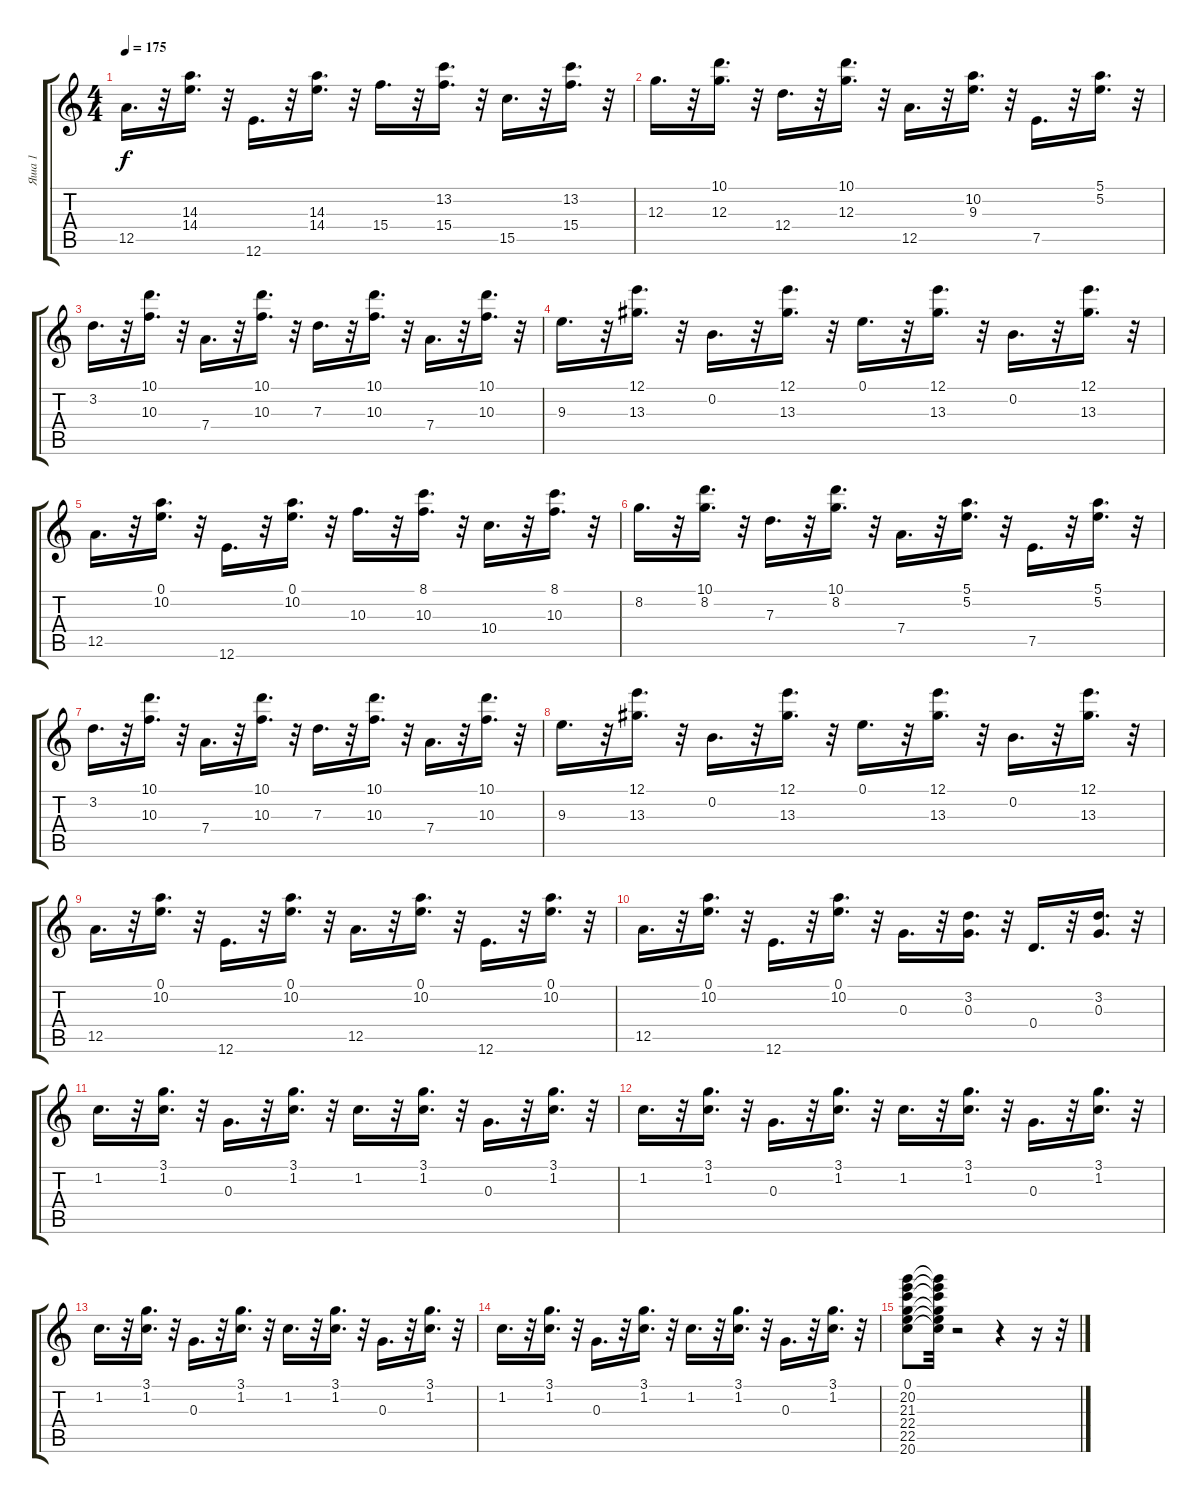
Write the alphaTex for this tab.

\track ("Яша 1" "Яша 1") {instrument acousticguitarnylon}
\staff {score tabs}
\tuning (E4 B3 G3 D3 A2 E2) {hide}
\ts (4 4)
\tempo 175
\clef g2
\ks c
12.5.16{d dy f} r.32 (14.3 14.4).16{d} r.32 12.6.16{d} r.32 (14.3 14.4).16{d} r.32 15.4.16{d} r.32 (13.2 15.4).16{d} r.32 15.5.16{d} r.32 (13.2 15.4).16{d} r.32 |
12.3.16{d} r.32 (10.1 12.3).16{d} r.32 12.4.16{d} r.32 (10.1 12.3).16{d} r.32 12.5.16{d} r.32 (10.2 9.3).16{d} r.32 7.5.16{d} r.32 (5.1 5.2).16{d} r.32 |
3.2.16{d} r.32 (10.1 10.3).16{d} r.32 7.4.16{d} r.32 (10.1 10.3).16{d} r.32 7.3.16{d} r.32 (10.1 10.3).16{d} r.32 7.4.16{d} r.32 (10.1 10.3).16{d} r.32 |
9.3.16{d} r.32 (12.1 13.3).16{d} r.32 0.2.16{d} r.32 (12.1 13.3).16{d} r.32 0.1.16{d} r.32 (12.1 13.3).16{d} r.32 0.2.16{d} r.32 (12.1 13.3).16{d} r.32 |
12.5.16{d} r.32 (0.1 10.2).16{d} r.32 12.6.16{d} r.32 (0.1 10.2).16{d} r.32 10.3.16{d} r.32 (8.1 10.3).16{d} r.32 10.4.16{d} r.32 (8.1 10.3).16{d} r.32 |
8.2.16{d} r.32 (10.1 8.2).16{d} r.32 7.3.16{d} r.32 (10.1 8.2).16{d} r.32 7.4.16{d} r.32 (5.1 5.2).16{d} r.32 7.5.16{d} r.32 (5.1 5.2).16{d} r.32 |
3.2.16{d} r.32 (10.1 10.3).16{d} r.32 7.4.16{d} r.32 (10.1 10.3).16{d} r.32 7.3.16{d} r.32 (10.1 10.3).16{d} r.32 7.4.16{d} r.32 (10.1 10.3).16{d} r.32 |
9.3.16{d} r.32 (12.1 13.3).16{d} r.32 0.2.16{d} r.32 (12.1 13.3).16{d} r.32 0.1.16{d} r.32 (12.1 13.3).16{d} r.32 0.2.16{d} r.32 (12.1 13.3).16{d} r.32 |
12.5.16{d} r.32 (0.1 10.2).16{d} r.32 12.6.16{d} r.32 (0.1 10.2).16{d} r.32 12.5.16{d} r.32 (0.1 10.2).16{d} r.32 12.6.16{d} r.32 (0.1 10.2).16{d} r.32 |
12.5.16{d} r.32 (0.1 10.2).16{d} r.32 12.6.16{d} r.32 (0.1 10.2).16{d} r.32 0.3.16{d} r.32 (3.2 0.3).16{d} r.32 0.4.16{d} r.32 (3.2 0.3).16{d} r.32 |
1.2.16{d} r.32 (3.1 1.2).16{d} r.32 0.3.16{d} r.32 (3.1 1.2).16{d} r.32 1.2.16{d} r.32 (3.1 1.2).16{d} r.32 0.3.16{d} r.32 (3.1 1.2).16{d} r.32 |
1.2.16{d} r.32 (3.1 1.2).16{d} r.32 0.3.16{d} r.32 (3.1 1.2).16{d} r.32 1.2.16{d} r.32 (3.1 1.2).16{d} r.32 0.3.16{d} r.32 (3.1 1.2).16{d} r.32 |
1.2.16{d} r.32 (3.1 1.2).16{d} r.32 0.3.16{d} r.32 (3.1 1.2).16{d} r.32 1.2.16{d} r.32 (3.1 1.2).16{d} r.32 0.3.16{d} r.32 (3.1 1.2).16{d} r.32 |
1.2.16{d} r.32 (3.1 1.2).16{d} r.32 0.3.16{d} r.32 (3.1 1.2).16{d} r.32 1.2.16{d} r.32 (3.1 1.2).16{d} r.32 0.3.16{d} r.32 (3.1 1.2).16{d} r.32 |
(0.1 20.2 21.3 22.4 22.5 20.6).8 (0.1{t} 20.2{t} 21.3{t} 22.4{t} 22.5{t} 20.6{t}).32 r.2 r.4 r.16 r.32
